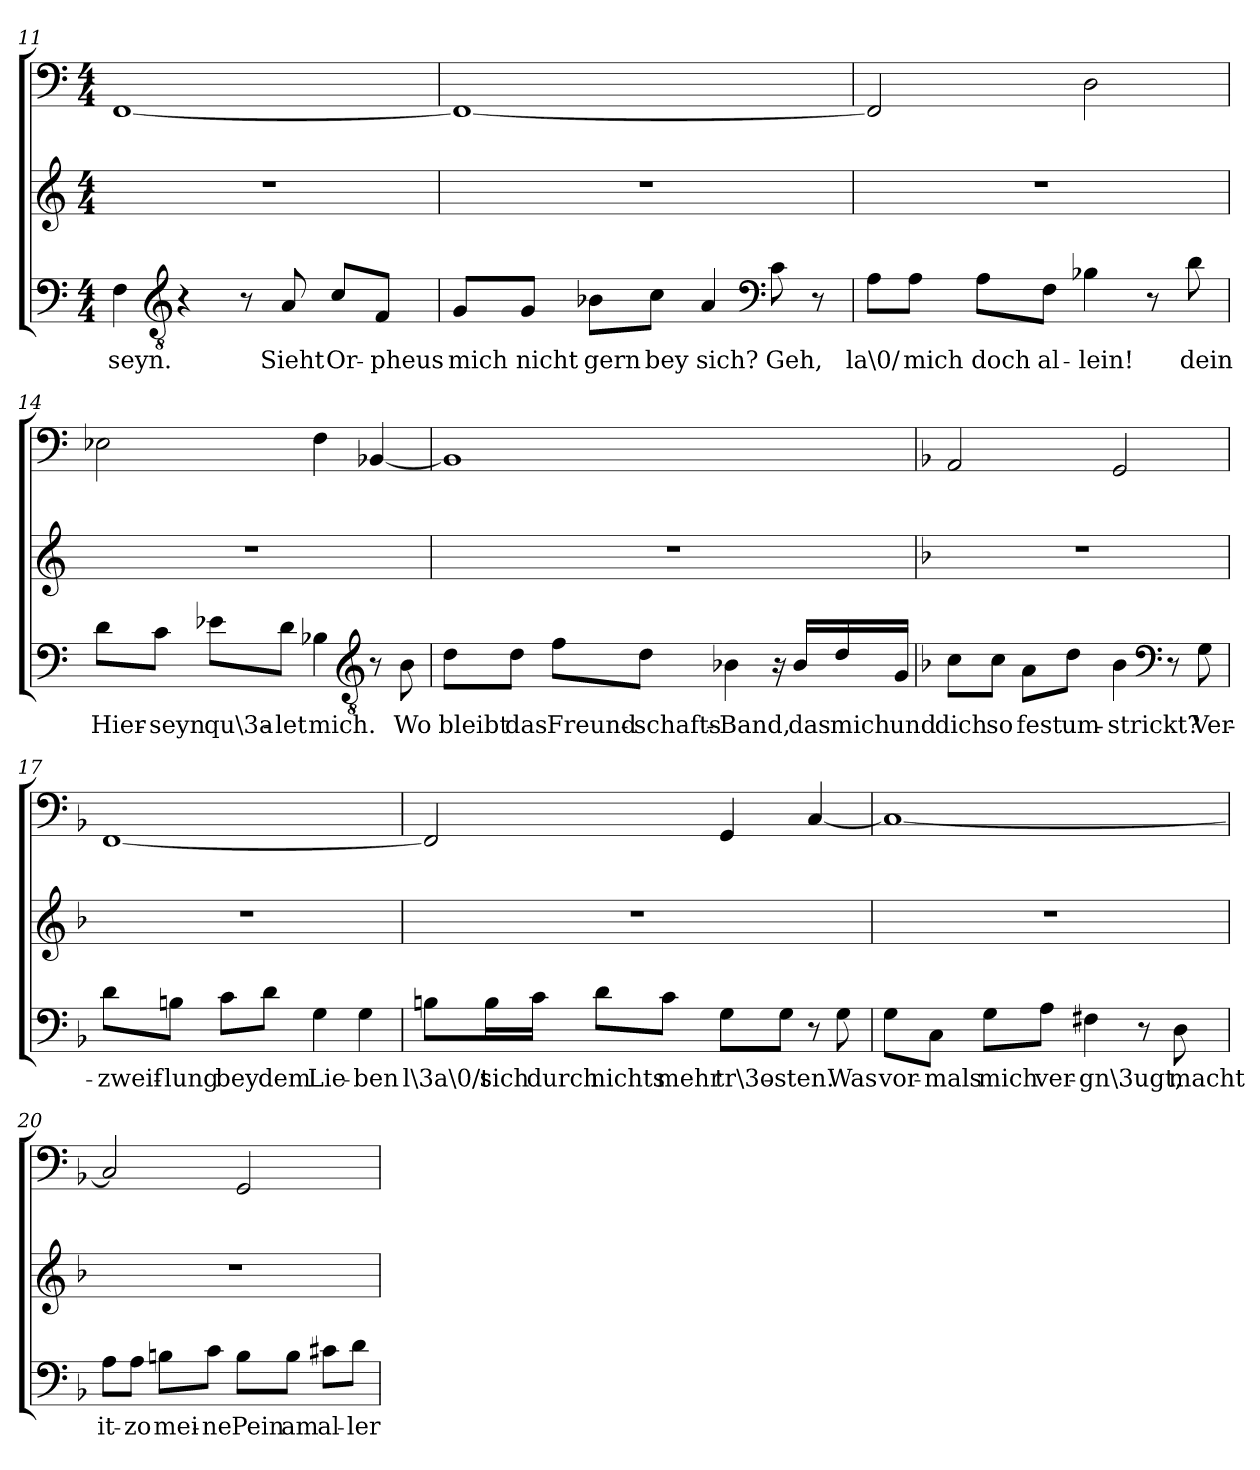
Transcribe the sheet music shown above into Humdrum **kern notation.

**kern	**text	**kern	**kern
*part3	*part3	*part2	*part1
*staff3	*staff3	*staff2	*staff1
*clefF4	*	*clefG2	*clefF4
*k[]	*	*k[]	*k[]
*C:	*	*C:	*C:
*M4/4	*	*M4/4	*M4/4
=11	=11	=11	=11
4F\	seyn.	1r	[1FF/
*clefGv2	*	*	*
4r	.	.	.
8r	.	.	.
8A/	Sieht	.	.
8c/L	Or-	.	.
8F/J	-pheus	.	.
=12	=12	=12	=12
8G/L	mich	1r	1FF/_
8G/J	nicht	.	.
8B-X\L	gern	.	.
8c\J	bey	.	.
4A/	sich?	.	.
*clefF4	*	*	*
8c\	Geh,	.	.
8r	.	.	.
=13	=13	=13	=13
8A\L	la\0/	1r	2FF/]
8A\J	mich	.	.
8A\L	doch	.	.
8F\J	al-	.	.
4B-X\	-lein!	.	2D\
8r	.	.	.
8d\	dein	.	.
=14	=14	=14	=14
8d\L	Hier-	1r	2E-X\
8c\J	-seyn	.	.
8e-X\L	qu\3a-	.	.
8d\J	-let	.	.
4B-X\	mich.	.	4F\
*clefGv2	*	*	*
8r	.	.	[4BB-X/
8B-\	Wo	.	.
=15	=15	=15	=15
8d\L	bleibt	1r	1BB-/]
8d\J	das	.	.
8f\L	Freund-	.	.
8d\J	-schafts-	.	.
4B-X\	-Band,	.	.
16r	.	.	.
16B-/LL	das	.	.
16d/	mich	.	.
16G/JJ	und	.	.
=16	=16	=16	=16
*k[b-]	*	*k[b-]	*k[b-]
*F:	*	*F:	*F:
8c\L	dich	1r	2AA/
8c\J	so	.	.
8A\L	fest	.	.
8d\J	um-	.	.
4B-\	-strickt?	.	2GG/
*clefF4	*	*	*
8r	.	.	.
8G\	Ver-	.	.
=17	=17	=17	=17
8d\L	-zweif-	1r	[1FF/
8Bn\J	-lung	.	.
8c\L	bey	.	.
8d\J	dem	.	.
4G\	Lie-	.	.
4G\	-ben	.	.
=18	=18	=18	=18
8Bn\L	l\3a\0/t	1r	2FF/]
16B\L	sich	.	.
16c\JJ	durch	.	.
8d\L	nichts	.	.
8c\J	mehr	.	.
8G\L	tr\3o-	.	4GG/
8G\J	-sten.	.	.
8r	.	.	[4C/
8G\	Was	.	.
=19	=19	=19	=19
8G\L	vor-	1r	1C/_
8C\J	-mals	.	.
8G\L	mich	.	.
8A\J	ver-	.	.
4F#X\	-gn\3ugt,	.	.
8r	.	.	.
8D\	macht	.	.
=20	=20	=20	=20
8A\L	it-	1r	2C/]
8A\J	-zo	.	.
8Bn\L	mei-	.	.
8c\J	-ne	.	.
8B\L	Pein	.	2GG/
8B\J	am	.	.
8c#X\L	al-	.	.
8d\J	-ler-	.	.
=	=	=	=
*-	*-	*-	*-
